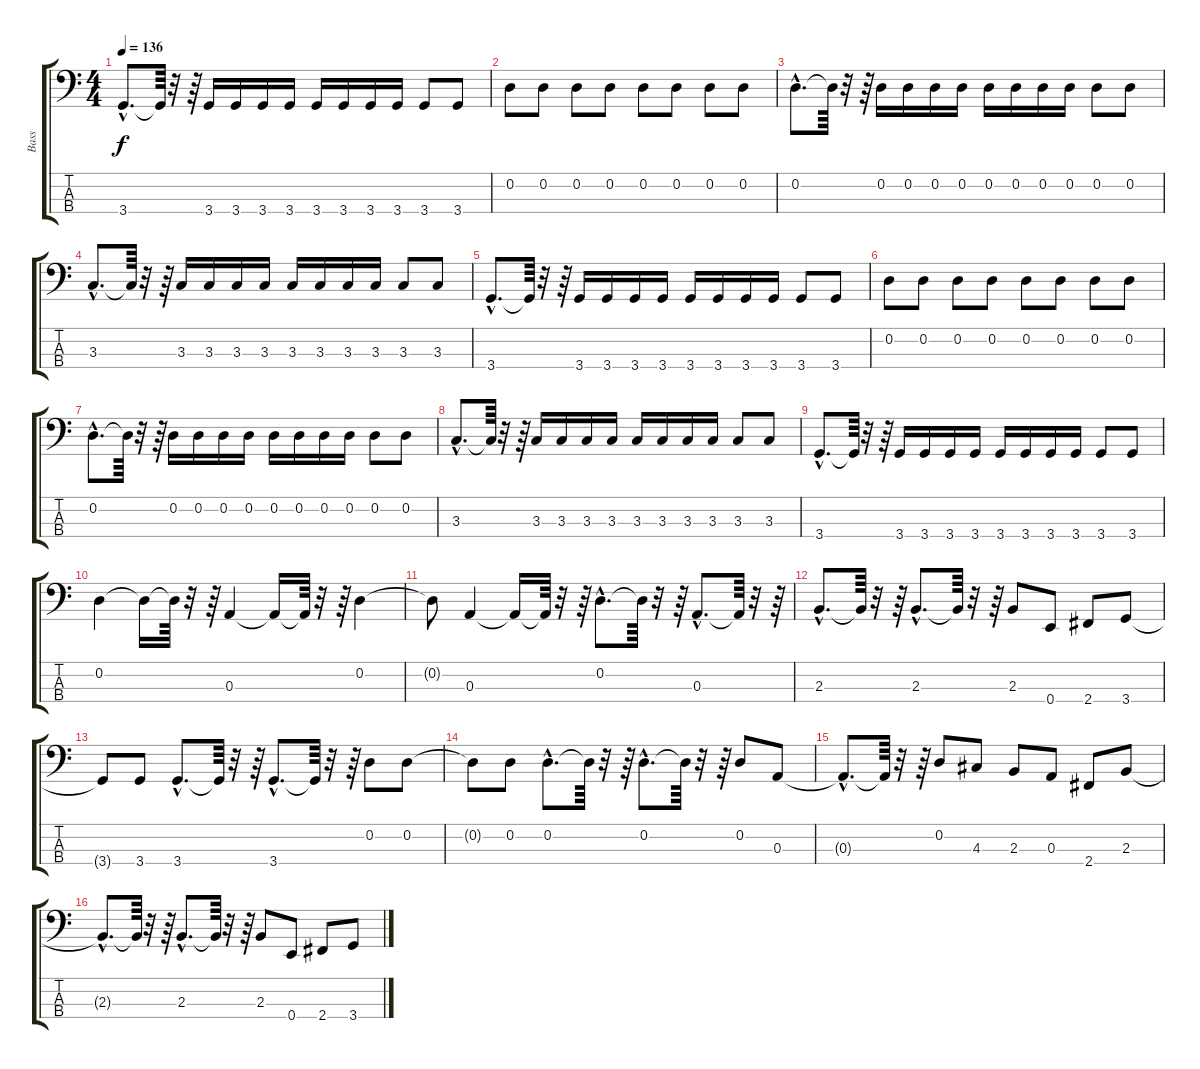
\track ("Bass" "Bass") {instrument electricbassfinger}
\staff {score tabs}
\tuning (G2 D2 A1 E1) {hide}
\ts (4 4)
\tempo 136
\clef f4
\ks c
3.4{hac}.8{d dy f} 3.4{t}.64 r.32 r.64 3.4.16 3.4.16 3.4.16 3.4.16 3.4.16 3.4.16 3.4.16 3.4.16 3.4.8 3.4.8 |
0.2.8 0.2.8 0.2.8 0.2.8 0.2.8 0.2.8 0.2.8 0.2.8 |
0.2{hac}.8{d} 0.2{t}.64 r.32 r.64 0.2.16 0.2.16 0.2.16 0.2.16 0.2.16 0.2.16 0.2.16 0.2.16 0.2.8 0.2.8 |
3.3{hac}.8{d} 3.3{t}.64 r.32 r.64 3.3.16 3.3.16 3.3.16 3.3.16 3.3.16 3.3.16 3.3.16 3.3.16 3.3.8 3.3.8 |
3.4{hac}.8{d} 3.4{t}.64 r.32 r.64 3.4.16 3.4.16 3.4.16 3.4.16 3.4.16 3.4.16 3.4.16 3.4.16 3.4.8 3.4.8 |
0.2.8 0.2.8 0.2.8 0.2.8 0.2.8 0.2.8 0.2.8 0.2.8 |
0.2{hac}.8{d} 0.2{t}.64 r.32 r.64 0.2.16 0.2.16 0.2.16 0.2.16 0.2.16 0.2.16 0.2.16 0.2.16 0.2.8 0.2.8 |
3.3{hac}.8{d} 3.3{t}.64 r.32 r.64 3.3.16 3.3.16 3.3.16 3.3.16 3.3.16 3.3.16 3.3.16 3.3.16 3.3.8 3.3.8 |
3.4{hac}.8{d} 3.4{t}.64 r.32 r.64 3.4.16 3.4.16 3.4.16 3.4.16 3.4.16 3.4.16 3.4.16 3.4.16 3.4.8 3.4.8 |
0.2.4 0.2{t}.16 0.2{t}.64 r.32 r.64 0.3.4 0.3{t}.16 0.3{t}.64 r.32 r.64 0.2.4 |
0.2{t}.8 0.3.4 0.3{t}.16 0.3{t}.64 r.32 r.64 0.2{hac}.8{d} 0.2{t}.64 r.32 r.64 0.3{hac}.8{d} 0.3{t}.64 r.32 r.64 |
2.3{hac}.8{d} 2.3{t}.64 r.32 r.64 2.3{hac}.8{d} 2.3{t}.64 r.32 r.64 2.3.8 0.4.8 2.4.8 3.4.8 |
3.4{t}.8 3.4.8 3.4{hac}.8{d} 3.4{t}.64 r.32 r.64 3.4{hac}.8{d} 3.4{t}.64 r.32 r.64 0.2.8 0.2.8 |
0.2{t}.8 0.2.8 0.2{hac}.8{d} 0.2{t}.64 r.32 r.64 0.2{hac}.8{d} 0.2{t}.64 r.32 r.64 0.2.8 0.3.8 |
0.3{hac t}.8{d} 0.3{t}.64 r.32 r.64 0.2.8 4.3.8 2.3.8 0.3.8 2.4.8 2.3.8 |
2.3{hac t}.8{d} 2.3{t}.64 r.32 r.64 2.3{hac}.8{d} 2.3{t}.64 r.32 r.64 2.3.8 0.4.8 2.4.8 3.4.8
